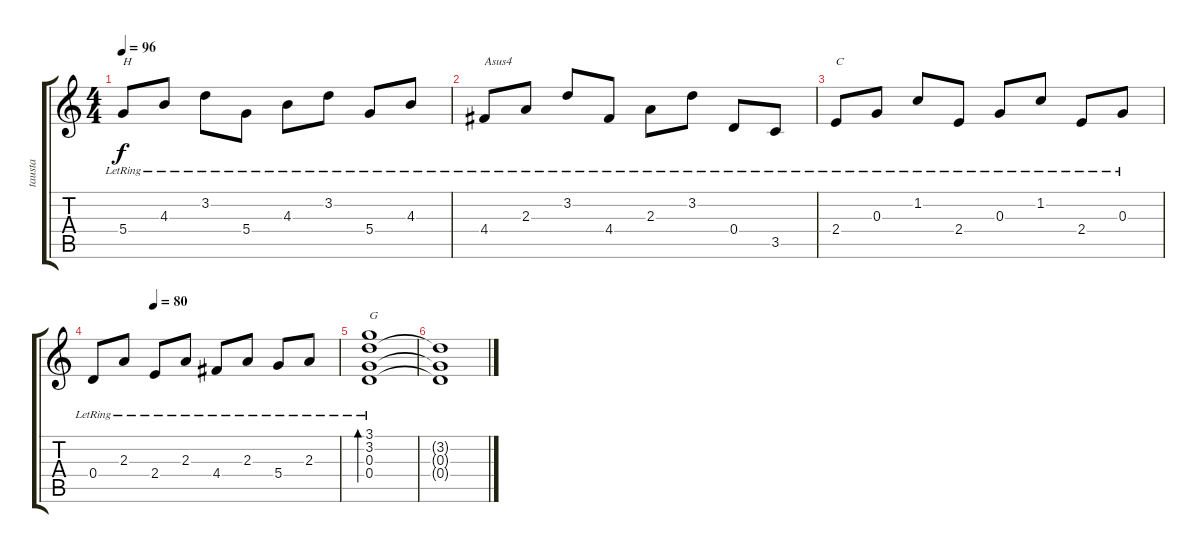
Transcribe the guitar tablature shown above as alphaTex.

\track ("tausta" "tausta") {instrument acousticguitarsteel}
\staff {score tabs}
\tuning (E4 B3 G3 D3 A2 E2) {hide}
\ts (4 4)
\tempo 96
\clef g2
\ks c
5.4{lr}.8{txt "H" dy f} 4.3{lr}.8 3.2{lr}.8 5.4{lr}.8 4.3{lr}.8 3.2{lr}.8 5.4{lr}.8 4.3{lr}.8 |
4.4{lr}.8{txt "Asus4"} 2.3{lr}.8 3.2{lr}.8 4.4{lr}.8 2.3{lr}.8 3.2{lr}.8 0.4{lr}.8 3.5{lr}.8 |
2.4{lr}.8{txt "C"} 0.3{lr}.8 1.2{lr}.8 2.4{lr}.8 0.3{lr}.8 1.2{lr}.8 2.4{lr}.8 0.3{lr}.8 |
\tempo (80 0.25)
0.4{lr}.8 2.3{lr}.8 2.4{lr}.8 2.3{lr}.8 4.4{lr}.8 2.3{lr}.8 5.4{lr}.8 2.3{lr}.8 |
(3.1 3.2{lr} 0.3{lr} 0.4{lr}).1{bd 120 txt "G"} |
(3.2{t} 0.3{t} 0.4{t}).1
